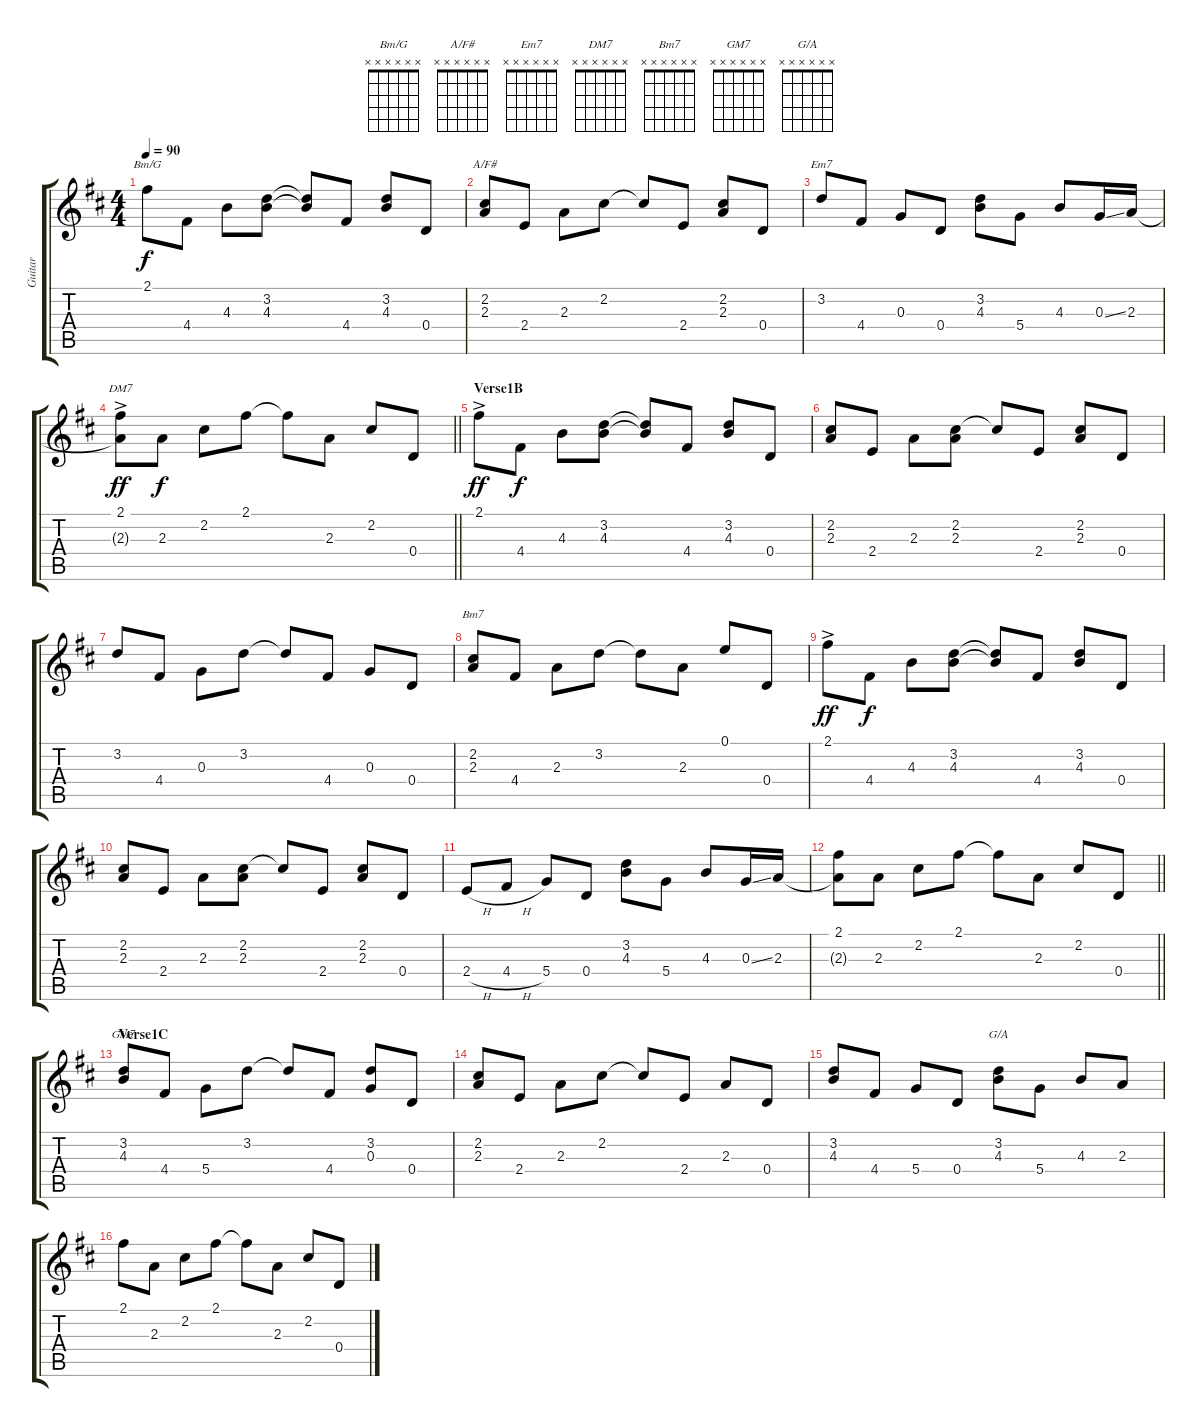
\track ("Guitar" "Guitar") {instrument electricguitarjazz}
\staff {score tabs}
\tuning (E4 B3 G3 D3 A2 E2) {hide}
\chord ("Bm/G" x x x x x x)
\chord ("A/F#" x x x x x x)
\chord ("Em7" x x x x x x)
\chord ("DM7" x x x x x x)
\chord ("Bm7" x x x x x x)
\chord ("GM7" x x x x x x)
\chord ("G/A" x x x x x x)
\ts (4 4)
\tempo 90
\clef g2
\ks d
2.1.8{ch "Bm/G" dy f} 4.4.8 4.3.8 (3.2 4.3).8 (3.2{t} 4.3{t}).8 4.4.8 (3.2 4.3).8 0.4.8 |
(2.2 2.3).8{ch "A/F#"} 2.4.8 2.3.8 2.2.8 2.2{t}.8 2.4.8 (2.2 2.3).8 0.4.8 |
3.2.8{ch "Em7"} 4.4.8 0.3.8 0.4.8 (3.2 4.3).8 5.4.8 4.3.8 0.3{ss}.16 2.3.16 |
\barLineRight lightlight
(2.1{ac} 2.3{t}).8{ch "DM7" dy ff} 2.3.8{dy f} 2.2.8 2.1.8 2.1{t}.8 2.3.8 2.2.8 0.4.8 |
\section ("" "Verse1B")
2.1{ac}.8{dy ff} 4.4.8{dy f} 4.3.8 (3.2 4.3).8 (3.2{t} 4.3{t}).8 4.4.8 (3.2 4.3).8 0.4.8 |
(2.2 2.3).8 2.4.8 2.3.8 (2.2 2.3).8 2.2{t}.8 2.4.8 (2.2 2.3).8 0.4.8 |
3.2.8 4.4.8 0.3.8 3.2.8 3.2{t}.8 4.4.8 0.3.8 0.4.8 |
(2.2 2.3).8{ch "Bm7"} 4.4.8 2.3.8 3.2.8 3.2{t}.8 2.3.8 0.1.8 0.4.8 |
2.1{ac}.8{dy ff} 4.4.8{dy f} 4.3.8 (3.2 4.3).8 (3.2{t} 4.3{t}).8 4.4.8 (3.2 4.3).8 0.4.8 |
(2.2 2.3).8 2.4.8 2.3.8 (2.2 2.3).8 2.2{t}.8 2.4.8 (2.2 2.3).8 0.4.8 |
2.4{h}.8 4.4{h}.8 5.4.8 0.4.8 (3.2 4.3).8 5.4.8 4.3.8 0.3{ss}.16 2.3.16 |
\barLineRight lightlight
(2.1 2.3{t}).8 2.3.8 2.2.8 2.1.8 2.1{t}.8 2.3.8 2.2.8 0.4.8 |
\section ("" "Verse1C")
(3.2 4.3).8{ch "GM7"} 4.4.8 5.4.8 3.2.8 3.2{t}.8 4.4.8 (3.2 0.3).8 0.4.8 |
(2.2 2.3).8 2.4.8 2.3.8 2.2.8 2.2{t}.8 2.4.8 2.3.8 0.4.8 |
(3.2 4.3).8 4.4.8 5.4.8 0.4.8 (3.2 4.3).8{ch "G/A"} 5.4.8 4.3.8 2.3.8 |
2.1.8 2.3.8 2.2.8 2.1.8 2.1{t}.8 2.3.8 2.2.8 0.4.8
